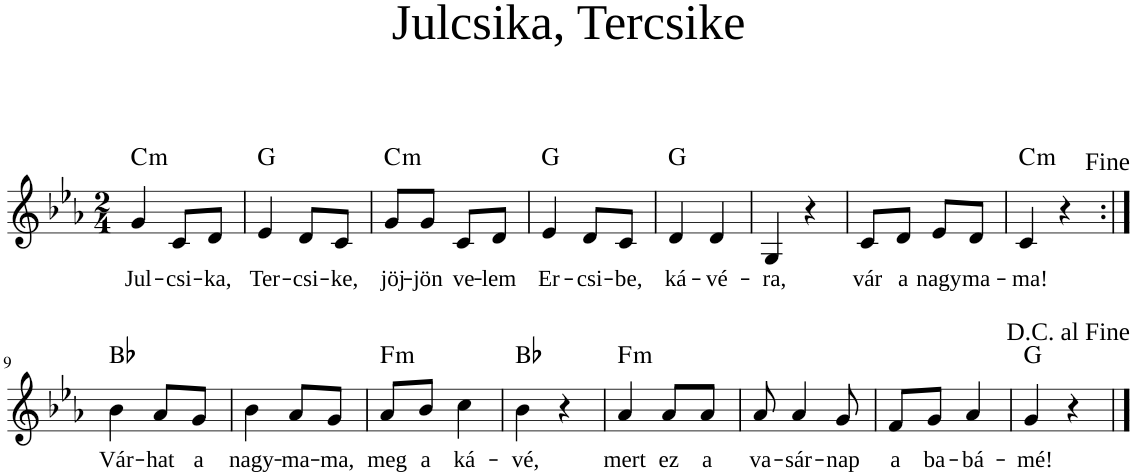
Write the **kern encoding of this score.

**kern	**text	**harte
*part1	*part1	*part1
*staff1	*staff1	*
*I"Piano	*	*
*I'Pno	*	*
*clefG2	*	*
*k[b-e-a-]	*	*
*M2/4	*	*
=1	=1	=1
!	!LO:LY:b	!LO:H:kt=m
4g/	Jul-	C:min
!	!LO:LY:b	!
8c/L	csi-	.
!	!LO:LY:b	!
8d/J	ka,	.
=2	=2	=2
!	!LO:LY:b	!
4e-/	Ter-	G:maj
!	!LO:LY:b	!
8d/L	csi-	.
!	!LO:LY:b	!
8c/J	ke,	.
=3	=3	=3
!	!LO:LY:b	!LO:H:kt=m
8g/L	jöj-	C:min
!	!LO:LY:b	!
8g/J	jön	.
!	!LO:LY:b	!
8c/L	ve-	.
!	!LO:LY:b	!
8d/J	-lem	.
=4	=4	=4
!	!LO:LY:b	!
4e-/	Er-	G:maj
!	!LO:LY:b	!
8d/L	csi-	.
!	!LO:LY:b	!
8c/J	be,	.
=5	=5	=5
!	!LO:LY:b	!
4d/	ká-	G:maj
!	!LO:LY:b	!
4d/	vé-	.
=6	=6	=6
!	!LO:LY:b	!
4G/	ra,	.
4r	.	.
=7	=7	=7
!	!LO:LY:b	!
8c/L	vár	.
!	!LO:LY:b	!
8d/J	a	.
!	!LO:LY:b	!
8e-/L	nagy-	.
!	!LO:LY:b	!
8d/J	ma-	.
=8	=8	=8
!	!LO:LY:b	!LO:H:kt=m
4c/	ma!	C:min
4r	.	.
!LO:TX:a:t=<font face="Times New Roman"/>Fine	!	!
!!LO:LB:g=z
=9:|!	=9:|!	=9:|!
!	!LO:LY:b	!
4b-\	Vár-	Bb:maj
!	!LO:LY:b	!
8a-/L	hat	.
!	!LO:LY:b	!
8g/J	a	.
=10	=10	=10
!	!LO:LY:b	!
4b-\	nagy-	.
!	!LO:LY:b	!
8a-/L	ma-	.
!	!LO:LY:b	!
8g/J	ma,	.
=11	=11	=11
!	!LO:LY:b	!LO:H:kt=m
8a-/L	meg	F:min
!	!LO:LY:b	!
8b-/J	-a	.
!	!LO:LY:b	!
4cc\	ká-	.
=12	=12	=12
!	!LO:LY:b	!
4b-\	vé,	Bb:maj
4r	.	.
=13	=13	=13
!	!LO:LY:b	!LO:H:kt=m
4a-/	mert	F:min
!	!LO:LY:b	!
8a-/L	ez	.
!	!LO:LY:b	!
8a-/J	a	.
=14	=14	=14
!	!LO:LY:b	!
8a-/	va-	.
!	!LO:LY:b	!
4a-/	sár-	.
!	!LO:LY:b	!
8g/	nap	.
=15	=15	=15
!	!LO:LY:b	!
8f/L	a	.
!	!LO:LY:b	!
8g/J	ba-	.
!	!LO:LY:b	!
4a-/	bá-	.
=16	=16	=16
!	!LO:LY:b	!
4g/	mé!	G:maj
4r	.	.
!LO:TX:a:t=<font face="Times New Roman"/>D.C. al Fine	!	!
==	==	==
*-	*-	*-
